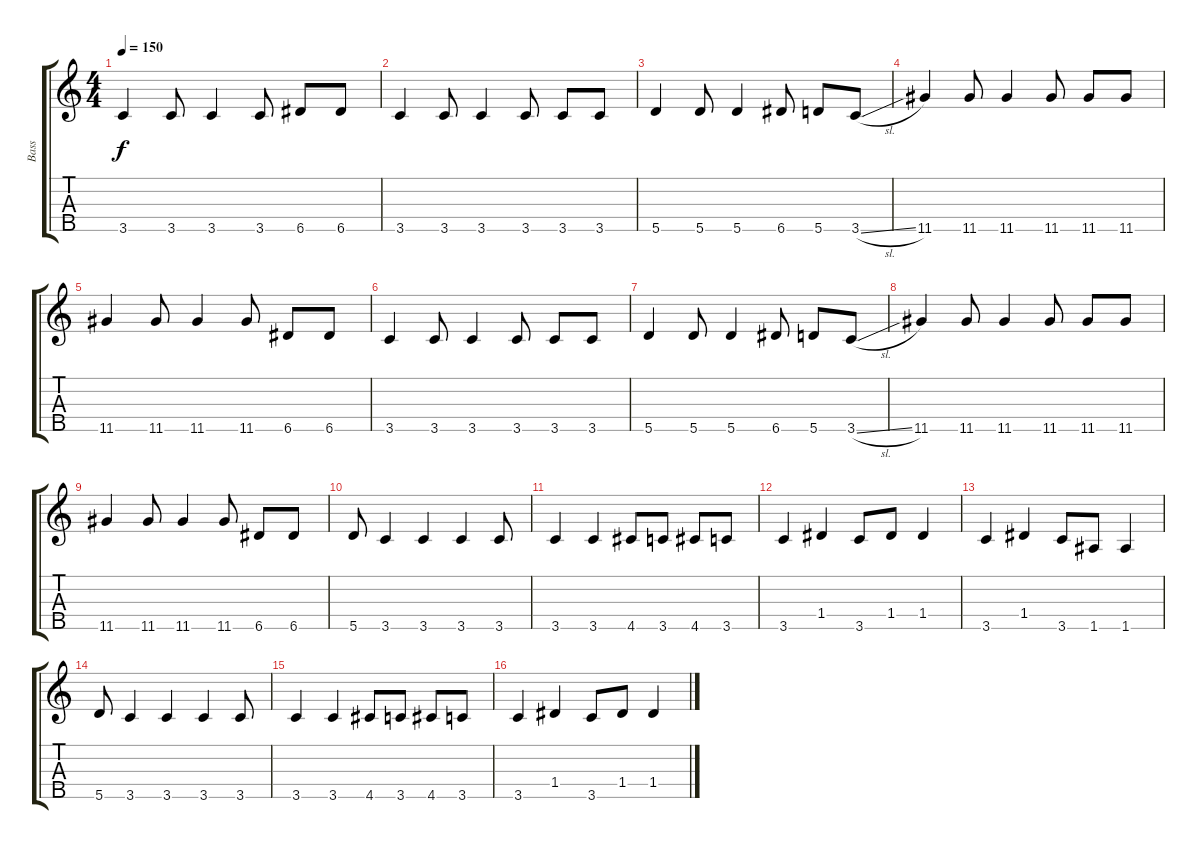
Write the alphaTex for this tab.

\track ("Bass " "Bass ") {instrument electricbassfinger}
\staff {score tabs}
\tuning (E4 B3 G3 D3 A2) {hide}
\ts (4 4)
\tempo 150
\clef g2
\ks c
3.5.4{dy f} 3.5.8 3.5.4 3.5.8 6.5.8 6.5.8 |
3.5.4 3.5.8 3.5.4 3.5.8 3.5.8 3.5.8 |
5.5.4 5.5.8 5.5.4 6.5.8 5.5.8 3.5{sl}.8 |
11.5.4 11.5.8 11.5.4 11.5.8 11.5.8 11.5.8 |
11.5.4 11.5.8 11.5.4 11.5.8 6.5.8 6.5.8 |
3.5.4 3.5.8 3.5.4 3.5.8 3.5.8 3.5.8 |
5.5.4 5.5.8 5.5.4 6.5.8 5.5.8 3.5{sl}.8 |
11.5.4 11.5.8 11.5.4 11.5.8 11.5.8 11.5.8 |
11.5.4 11.5.8 11.5.4 11.5.8 6.5.8 6.5.8 |
5.5.8 3.5.4 3.5.4 3.5.4 3.5.8 |
3.5.4 3.5.4 4.5.8 3.5.8 4.5.8 3.5.8 |
3.5.4 1.4.4 3.5.8 1.4.8 1.4.4 |
3.5.4 1.4.4 3.5.8 1.5.8 1.5.4 |
5.5.8 3.5.4 3.5.4 3.5.4 3.5.8 |
3.5.4 3.5.4 4.5.8 3.5.8 4.5.8 3.5.8 |
3.5.4 1.4.4 3.5.8 1.4.8 1.4.4
